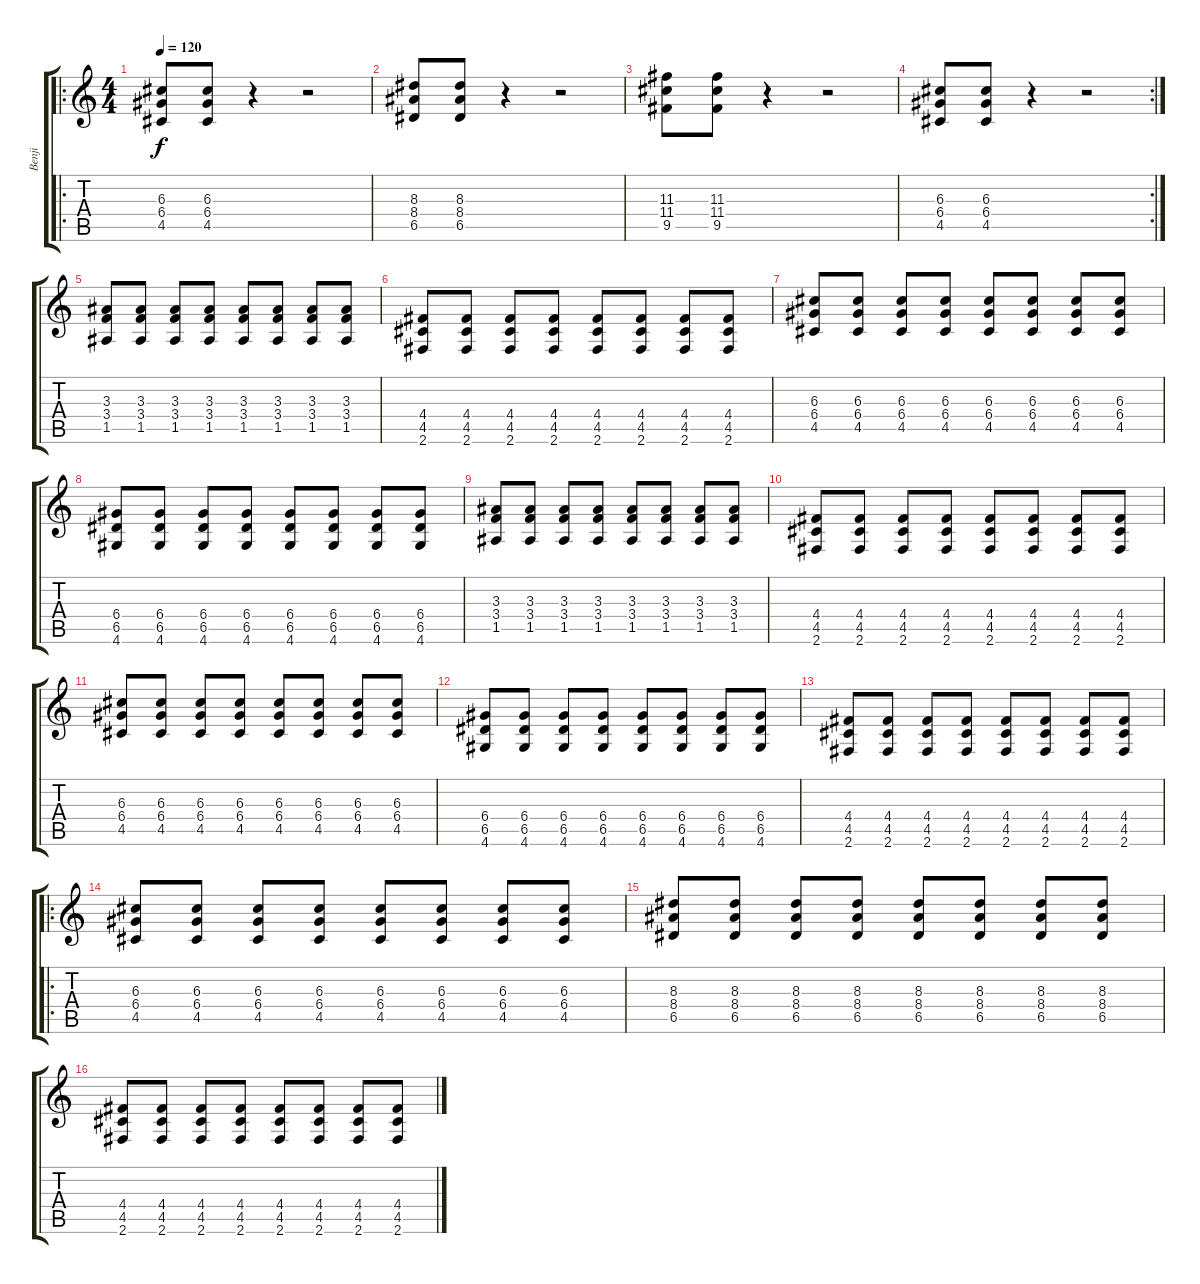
\track ("Benji" "Benji") {instrument overdrivenguitar}
\staff {score tabs}
\tuning (E4 B3 G3 D3 A2 E2) {hide}
\ro
\ts (4 4)
\tempo 120
\clef g2
\ks c
(6.3 6.4 4.5).8{dy f instrument overdrivenguitar} (6.3 6.4 4.5).8 r.4 r.2 |
(8.3 8.4 6.5).8 (8.3 8.4 6.5).8 r.4 r.2 |
(11.3 11.4 9.5).8 (11.3 11.4 9.5).8 r.4 r.2 |
\rc 2
(6.3 6.4 4.5).8 (6.3 6.4 4.5).8 r.4 r.2 |
(3.3 3.4 1.5).8 (3.3 3.4 1.5).8 (3.3 3.4 1.5).8 (3.3 3.4 1.5).8 (3.3 3.4 1.5).8 (3.3 3.4 1.5).8 (3.3 3.4 1.5).8 (3.3 3.4 1.5).8 |
(4.4 4.5 2.6).8 (4.4 4.5 2.6).8 (4.4 4.5 2.6).8 (4.4 4.5 2.6).8 (4.4 4.5 2.6).8 (4.4 4.5 2.6).8 (4.4 4.5 2.6).8 (4.4 4.5 2.6).8 |
(6.3 6.4 4.5).8 (6.3 6.4 4.5).8 (6.3 6.4 4.5).8 (6.3 6.4 4.5).8 (6.3 6.4 4.5).8 (6.3 6.4 4.5).8 (6.3 6.4 4.5).8 (6.3 6.4 4.5).8 |
(6.4 6.5 4.6).8 (6.4 6.5 4.6).8 (6.4 6.5 4.6).8 (6.4 6.5 4.6).8 (6.4 6.5 4.6).8 (6.4 6.5 4.6).8 (6.4 6.5 4.6).8 (6.4 6.5 4.6).8 |
(3.3 3.4 1.5).8 (3.3 3.4 1.5).8 (3.3 3.4 1.5).8 (3.3 3.4 1.5).8 (3.3 3.4 1.5).8 (3.3 3.4 1.5).8 (3.3 3.4 1.5).8 (3.3 3.4 1.5).8 |
(4.4 4.5 2.6).8 (4.4 4.5 2.6).8 (4.4 4.5 2.6).8 (4.4 4.5 2.6).8 (4.4 4.5 2.6).8 (4.4 4.5 2.6).8 (4.4 4.5 2.6).8 (4.4 4.5 2.6).8 |
(6.3 6.4 4.5).8 (6.3 6.4 4.5).8 (6.3 6.4 4.5).8 (6.3 6.4 4.5).8 (6.3 6.4 4.5).8 (6.3 6.4 4.5).8 (6.3 6.4 4.5).8 (6.3 6.4 4.5).8 |
(6.4 6.5 4.6).8 (6.4 6.5 4.6).8 (6.4 6.5 4.6).8 (6.4 6.5 4.6).8 (6.4 6.5 4.6).8 (6.4 6.5 4.6).8 (6.4 6.5 4.6).8 (6.4 6.5 4.6).8 |
(4.4 4.5 2.6).8 (4.4 4.5 2.6).8 (4.4 4.5 2.6).8 (4.4 4.5 2.6).8 (4.4 4.5 2.6).8 (4.4 4.5 2.6).8 (4.4 4.5 2.6).8 (4.4 4.5 2.6).8 |
\ro
(6.3 6.4 4.5).8 (6.3 6.4 4.5).8 (6.3 6.4 4.5).8 (6.3 6.4 4.5).8 (6.3 6.4 4.5).8 (6.3 6.4 4.5).8 (6.3 6.4 4.5).8 (6.3 6.4 4.5).8 |
(8.3 8.4 6.5).8 (8.3 8.4 6.5).8 (8.3 8.4 6.5).8 (8.3 8.4 6.5).8 (8.3 8.4 6.5).8 (8.3 8.4 6.5).8 (8.3 8.4 6.5).8 (8.3 8.4 6.5).8 |
(4.4 4.5 2.6).8 (4.4 4.5 2.6).8 (4.4 4.5 2.6).8 (4.4 4.5 2.6).8 (4.4 4.5 2.6).8 (4.4 4.5 2.6).8 (4.4 4.5 2.6).8 (4.4 4.5 2.6).8
